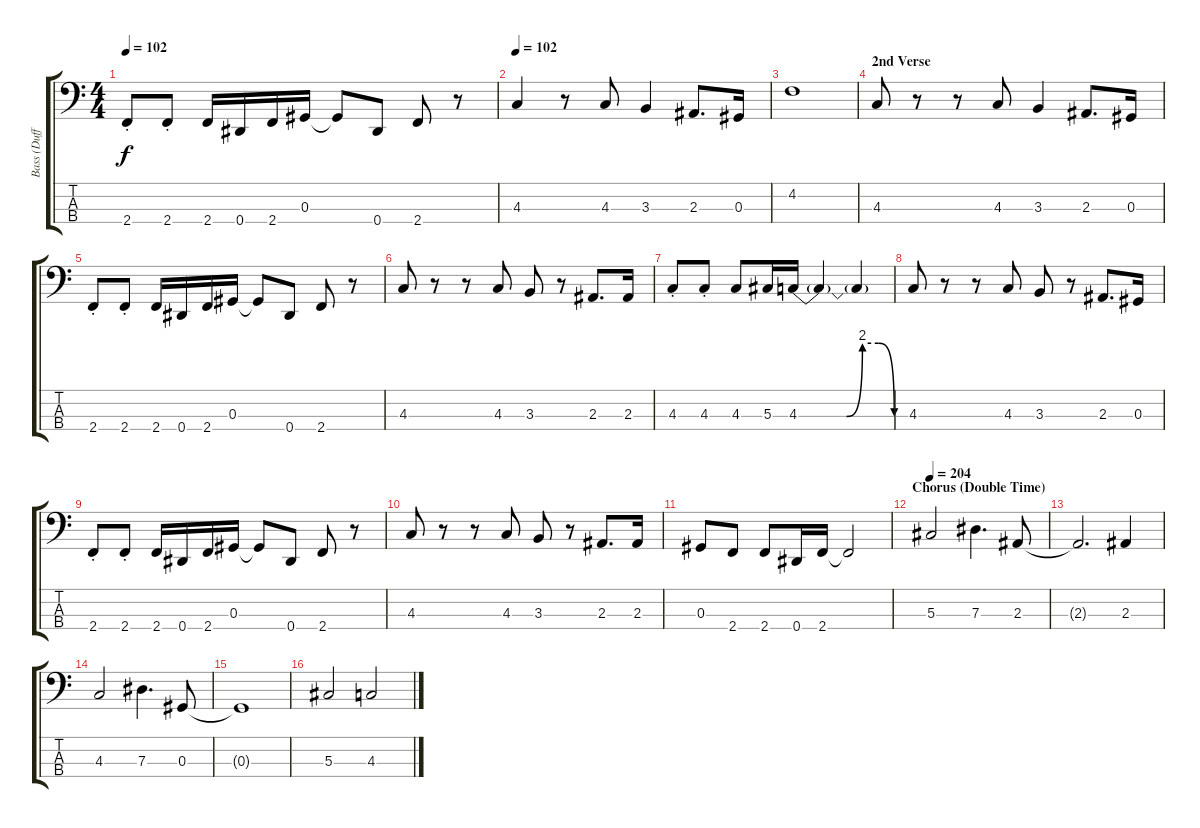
\track ("Bass (Duff)" "Bass (Duff") {instrument electricbasspick}
\staff {score tabs}
\tuning (Gb2 Db2 Ab1 Eb1) {hide}
\ts (4 4)
\tempo 102
\clef f4
\ks c
2.4{st}.8{dy f} 2.4{st}.8 2.4.16 0.4.16 2.4.16 0.3.16 0.3{t}.8 0.4.8 2.4.8 r.8 |
\tempo 102
4.3.4 r.8 4.3.8 3.3.4 2.3.8{d} 0.3.16 |
4.2.1 |
\section ("" "2nd Verse")
4.3.8 r.8 r.8 4.3.8 3.3.4 2.3.8{d} 0.3.16 |
2.4{st}.8 2.4{st}.8 2.4.16 0.4.16 2.4.16 0.3.16 0.3{t}.8 0.4.8 2.4.8 r.8 |
4.3.8 r.8 r.8 4.3.8 3.3.8 r.8 2.3.8{d} 2.3.16 |
4.3{st}.8 4.3{st}.8 4.3.8 5.3.16 4.3{be (custom 0 0 10 0 20 0 30 0 40 8 50 8 60 0)}.16 4.3{t}.4 4.3{t}.4 |
4.3.8 r.8 r.8 4.3.8 3.3.8 r.8 2.3.8{d} 0.3.16 |
2.4{st}.8 2.4{st}.8 2.4.16 0.4.16 2.4.16 0.3.16 0.3{t}.8 0.4.8 2.4.8 r.8 |
4.3.8 r.8 r.8 4.3.8 3.3.8 r.8 2.3.8{d} 2.3.16 |
0.3.8 2.4.8 2.4.8 0.4.16 2.4.16 2.4{t}.2 |
\section ("" "Chorus (Double Time)")
\tempo 204
5.3.2 7.3.4{d} 2.3.8 |
2.3{t}.2{d} 2.3.4 |
4.3.2 7.3.4{d} 0.3.8 |
0.3{t}.1 |
5.3.2 4.3.2
